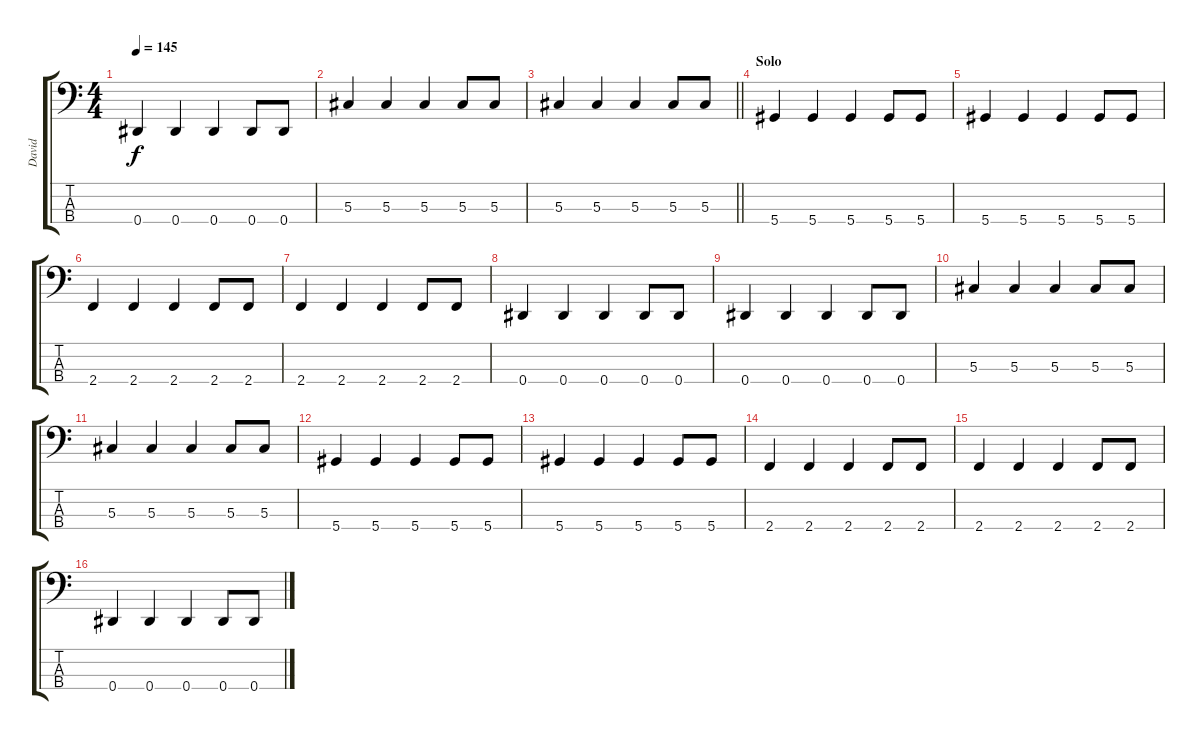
\track ("David" "David") {instrument electricbassfinger}
\staff {score tabs}
\tuning (Gb2 Db2 Ab1 Eb1) {hide}
\ts (4 4)
\tempo 145
\clef f4
\ks c
0.4.4{dy f} 0.4.4 0.4.4 0.4.8 0.4.8 |
5.3.4 5.3.4 5.3.4 5.3.8 5.3.8 |
\barLineRight lightlight
5.3.4 5.3.4 5.3.4 5.3.8 5.3.8 |
\section ("" "Solo")
5.4.4 5.4.4 5.4.4 5.4.8 5.4.8 |
5.4.4 5.4.4 5.4.4 5.4.8 5.4.8 |
2.4.4 2.4.4 2.4.4 2.4.8 2.4.8 |
2.4.4 2.4.4 2.4.4 2.4.8 2.4.8 |
0.4.4 0.4.4 0.4.4 0.4.8 0.4.8 |
0.4.4 0.4.4 0.4.4 0.4.8 0.4.8 |
5.3.4 5.3.4 5.3.4 5.3.8 5.3.8 |
5.3.4 5.3.4 5.3.4 5.3.8 5.3.8 |
5.4.4 5.4.4 5.4.4 5.4.8 5.4.8 |
5.4.4 5.4.4 5.4.4 5.4.8 5.4.8 |
2.4.4 2.4.4 2.4.4 2.4.8 2.4.8 |
2.4.4 2.4.4 2.4.4 2.4.8 2.4.8 |
0.4.4 0.4.4 0.4.4 0.4.8 0.4.8
